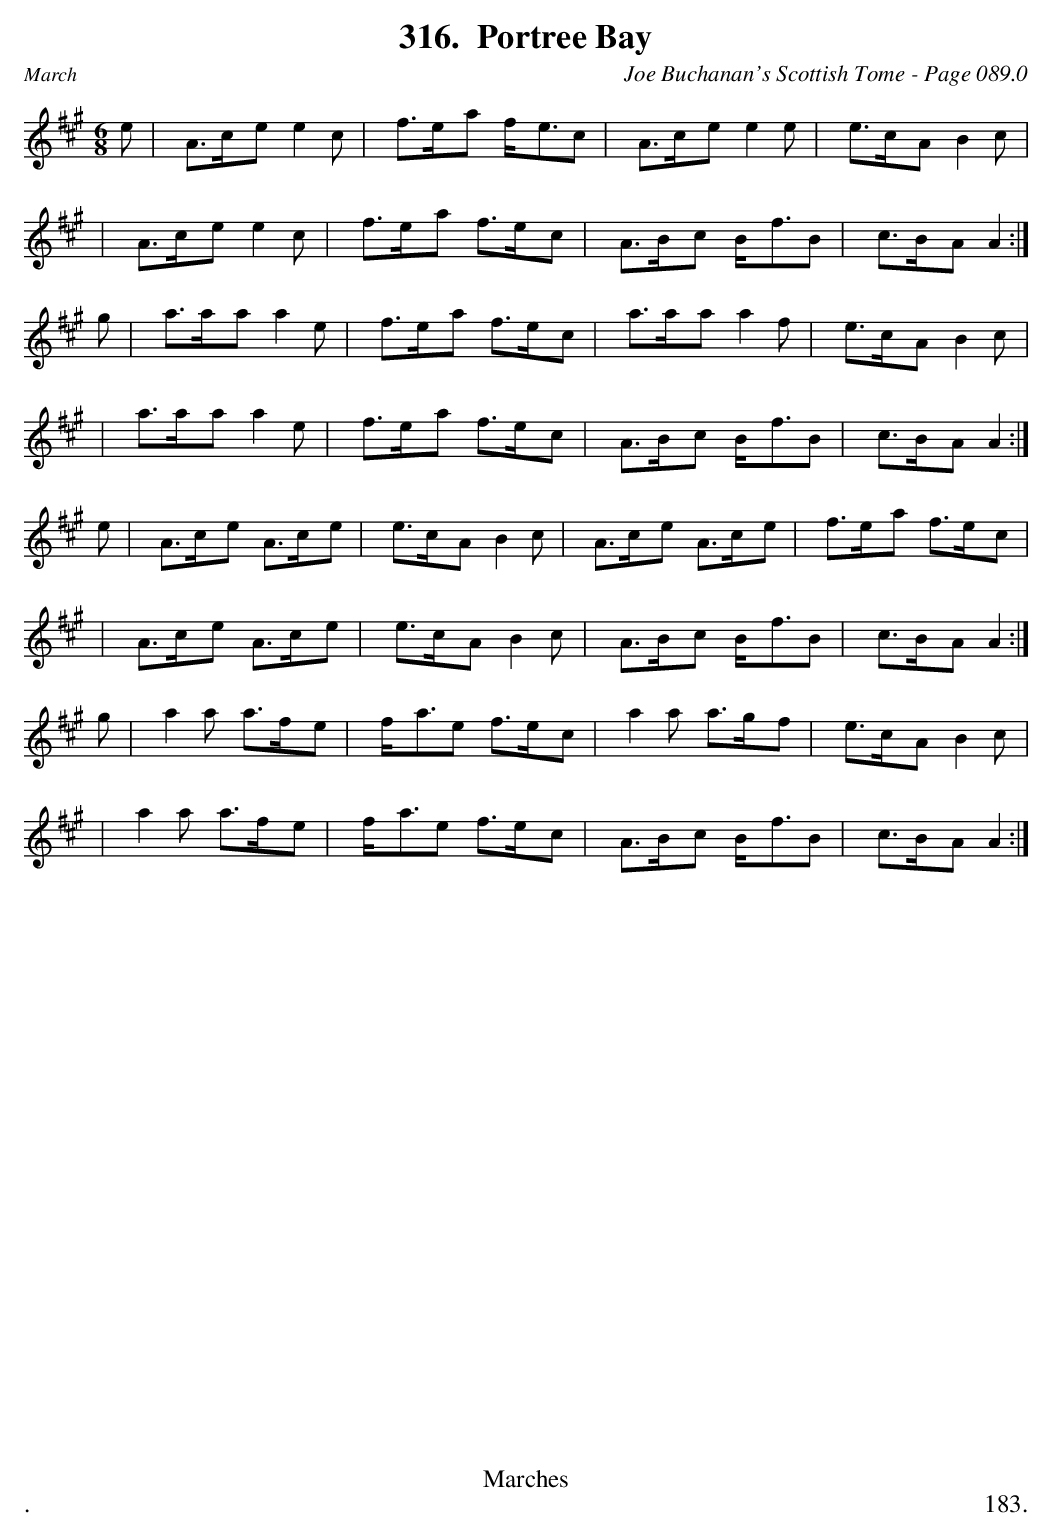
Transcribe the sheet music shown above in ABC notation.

X:1
T:Portree Bay
C:Joe Buchanan's Scottish Tome - Page 089.0
L:1/8
M:6/8
K:A
e | A>ce e2 c | f>ea f<ec | A>ce e2 e | e>cA B2 c |
| A>ce e2 c | f>ea f>ec | A>Bc B<fB | c>BA A2:|
g | a>aa a2 e | f>ea f>ec | a>aa a2 f | e>cA B2 c |
| a>aa a2 e | f>ea f>ec | A>Bc B<fB |  c>BA A2 :|
e | A>ce A>ce | e>cA B2 c | A>ce A>ce | f>ea f>ec |
| A>ce A>ce | e>cA B2 c | A>Bc B<fB | c>BA A2 :|
g | a2 a a>fe | f<ae f>ec | a2 a a>gf | e>cA B2 c |
| a2 a a>fe | f<ae f>ec | A>Bc B<fB | c>BA A2 :|
